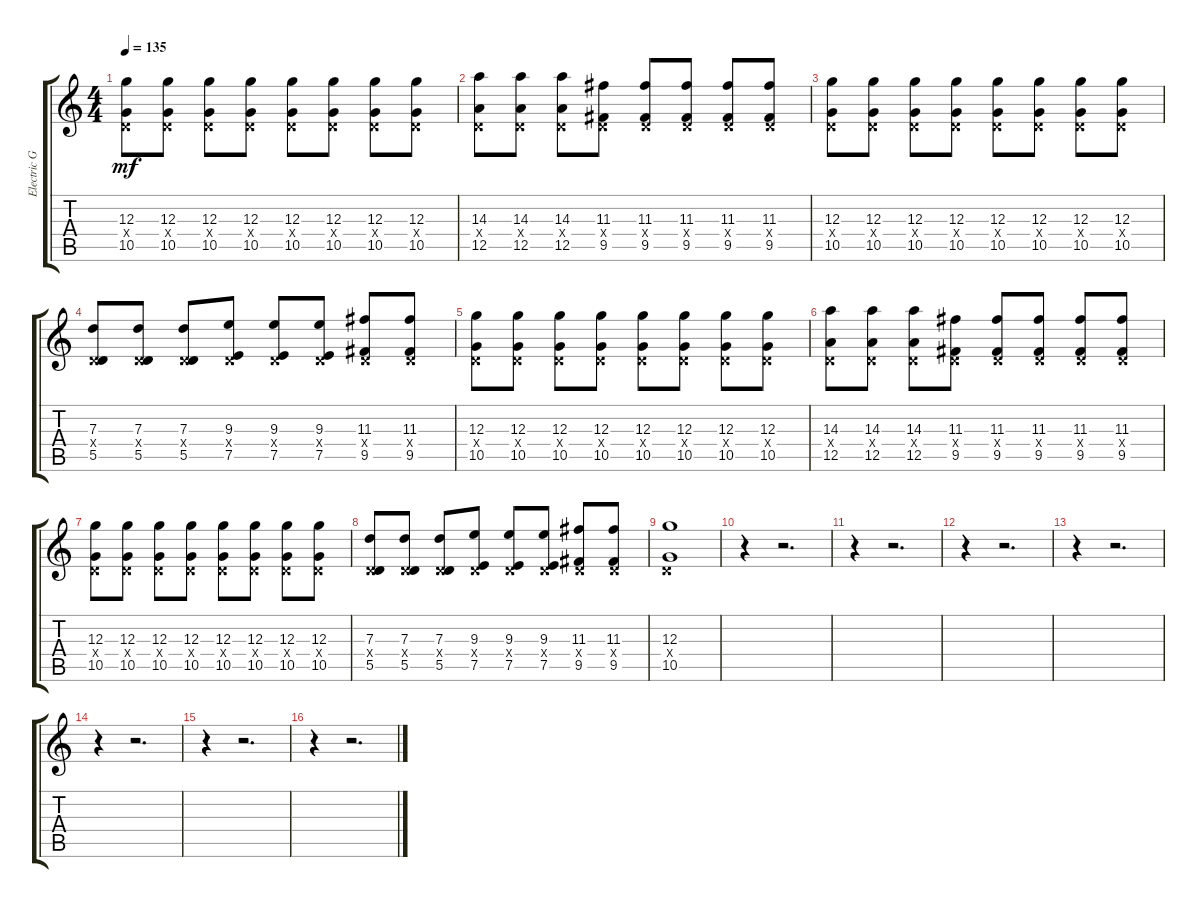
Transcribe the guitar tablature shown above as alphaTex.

\track ("Electric Guitar" "Electric G") {instrument distortionguitar}
\staff {score tabs}
\tuning (E4 B3 G3 D3 A2 E2) {hide}
\ts (4 4)
\tempo 135
\clef g2
\ks c
(12.3 0.4{x} 10.5).8{dy mf instrument distortionguitar} (12.3 0.4{x} 10.5).8 (12.3 0.4{x} 10.5).8 (12.3 0.4{x} 10.5).8 (12.3 0.4{x} 10.5).8 (12.3 0.4{x} 10.5).8 (12.3 0.4{x} 10.5).8 (12.3 0.4{x} 10.5).8 |
(14.3 0.4{x} 12.5).8 (14.3 0.4{x} 12.5).8 (14.3 0.4{x} 12.5).8 (11.3 0.4{x} 9.5).8 (11.3 0.4{x} 9.5).8 (11.3 0.4{x} 9.5).8 (11.3 0.4{x} 9.5).8 (11.3 0.4{x} 9.5).8 |
(12.3 0.4{x} 10.5).8 (12.3 0.4{x} 10.5).8 (12.3 0.4{x} 10.5).8 (12.3 0.4{x} 10.5).8 (12.3 0.4{x} 10.5).8 (12.3 0.4{x} 10.5).8 (12.3 0.4{x} 10.5).8 (12.3 0.4{x} 10.5).8 |
(7.3 0.4{x} 5.5).8 (7.3 0.4{x} 5.5).8 (7.3 0.4{x} 5.5).8 (9.3 0.4{x} 7.5).8 (9.3 0.4{x} 7.5).8 (9.3 0.4{x} 7.5).8 (11.3 0.4{x} 9.5).8 (11.3 0.4{x} 9.5).8 |
(12.3 0.4{x} 10.5).8 (12.3 0.4{x} 10.5).8 (12.3 0.4{x} 10.5).8 (12.3 0.4{x} 10.5).8 (12.3 0.4{x} 10.5).8 (12.3 0.4{x} 10.5).8 (12.3 0.4{x} 10.5).8 (12.3 0.4{x} 10.5).8 |
(14.3 0.4{x} 12.5).8 (14.3 0.4{x} 12.5).8 (14.3 0.4{x} 12.5).8 (11.3 0.4{x} 9.5).8 (11.3 0.4{x} 9.5).8 (11.3 0.4{x} 9.5).8 (11.3 0.4{x} 9.5).8 (11.3 0.4{x} 9.5).8 |
(12.3 0.4{x} 10.5).8 (12.3 0.4{x} 10.5).8 (12.3 0.4{x} 10.5).8 (12.3 0.4{x} 10.5).8 (12.3 0.4{x} 10.5).8 (12.3 0.4{x} 10.5).8 (12.3 0.4{x} 10.5).8 (12.3 0.4{x} 10.5).8 |
(7.3 0.4{x} 5.5).8 (7.3 0.4{x} 5.5).8 (7.3 0.4{x} 5.5).8 (9.3 0.4{x} 7.5).8 (9.3 0.4{x} 7.5).8 (9.3 0.4{x} 7.5).8 (11.3 0.4{x} 9.5).8 (11.3 0.4{x} 9.5).8 |
(12.3 0.4{x} 10.5).1 |
r.4 r.2{d} |
r.4 r.2{d} |
r.4 r.2{d} |
r.4 r.2{d} |
r.4 r.2{d} |
r.4 r.2{d} |
r.4 r.2{d}
